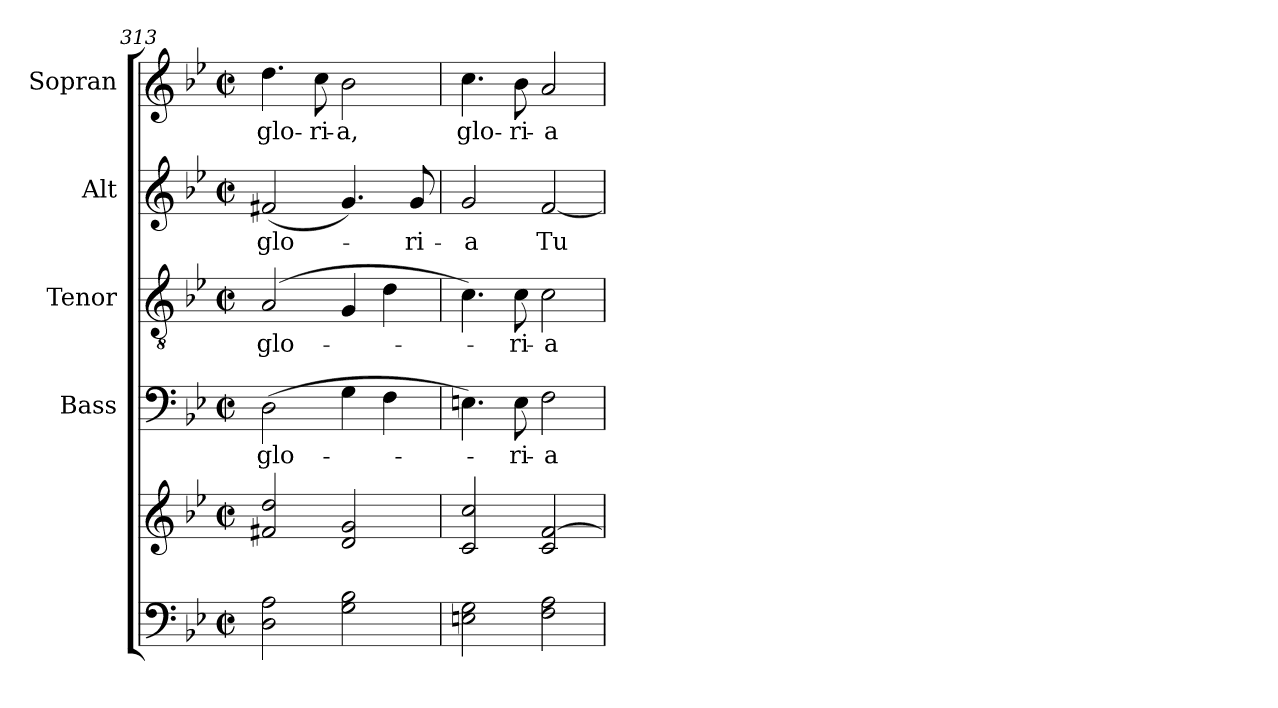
**kern	**kern	**kern	**text	**kern	**text	**kern	**text	**kern	**text
*part5	*part5	*part4	*part4	*part3	*part3	*part2	*part2	*part1	*part1
*staff6	*staff5	*staff4	*staff4	*staff3	*staff3	*staff2	*staff2	*staff1	*staff1
*	*	*I"Bass	*	*I"Tenor	*	*I"Alt	*	*I"Sopran	*
*	*	*I'B.	*	*I'T.	*	*I'A.	*	*I'S.	*
*clefF4	*clefG2	*clefF4	*	*clefGv2	*	*clefG2	*	*clefG2	*
*k[b-e-]	*k[b-e-]	*k[b-e-]	*	*k[b-e-]	*	*k[b-e-]	*	*k[b-e-]	*
*B-:	*B-:	*B-:	*	*B-:	*	*B-:	*	*B-:	*
*M2/2	*M2/2	*M2/2	*	*M2/2	*	*M2/2	*	*M2/2	*
*met(c|)	*met(c|)	*met(c|)	*	*met(c|)	*	*met(c|)	*	*met(c|)	*
=313	=313	=313	=313	=313	=313	=313	=313	=313	=313
!	!	!	!LO:LY:b	!	!LO:LY:b	!	!LO:LY:b	!	!LO:LY:b
2D\ 2A\	2f#X/ 2dd/	(>2D\	glo-	(2A/	glo-	(<2f#X/	glo-	4.dd\	glo-
!	!	!	!	!	!	!	!	!	!LO:LY:b
.	.	.	.	.	.	.	.	8cc\	-ri-
!	!	!	!	!	!	!	!	!	!LO:LY:b
2G\ 2B-\	2d/ 2g/	4G\	.	4G/	.	4.g/)	.	2b-\	-a,
.	.	4F\	.	4d\	.	.	.	.	.
!	!	!	!	!	!	!	!LO:LY:b	!	!
.	.	.	.	.	.	8g/	-ri-	.	.
=314	=314	=314	=314	=314	=314	=314	=314	=314	=314
!	!	!	!	!	!	!	!LO:LY:b	!	!LO:LY:b
2En\ 2G\	2c/ 2cc/	4.En\)	.	4.c\)	.	2g/	-a	4.cc\	glo-
!	!	!	!LO:LY:b	!	!LO:LY:b	!	!	!	!LO:LY:b
.	.	8E\	-ri-	8c\	-ri-	.	.	8b-\	-ri-
!	!	!	!LO:LY:b	!	!LO:LY:b	!	!LO:LY:b	!	!LO:LY:b
2F\ 2A\	2c/ [>2f/	2F\	-a	2c\	-a	[2f/	Tu-	2a/	-a
=	=	=	=	=	=	=	=	=	=
*-	*-	*-	*-	*-	*-	*-	*-	*-	*-
